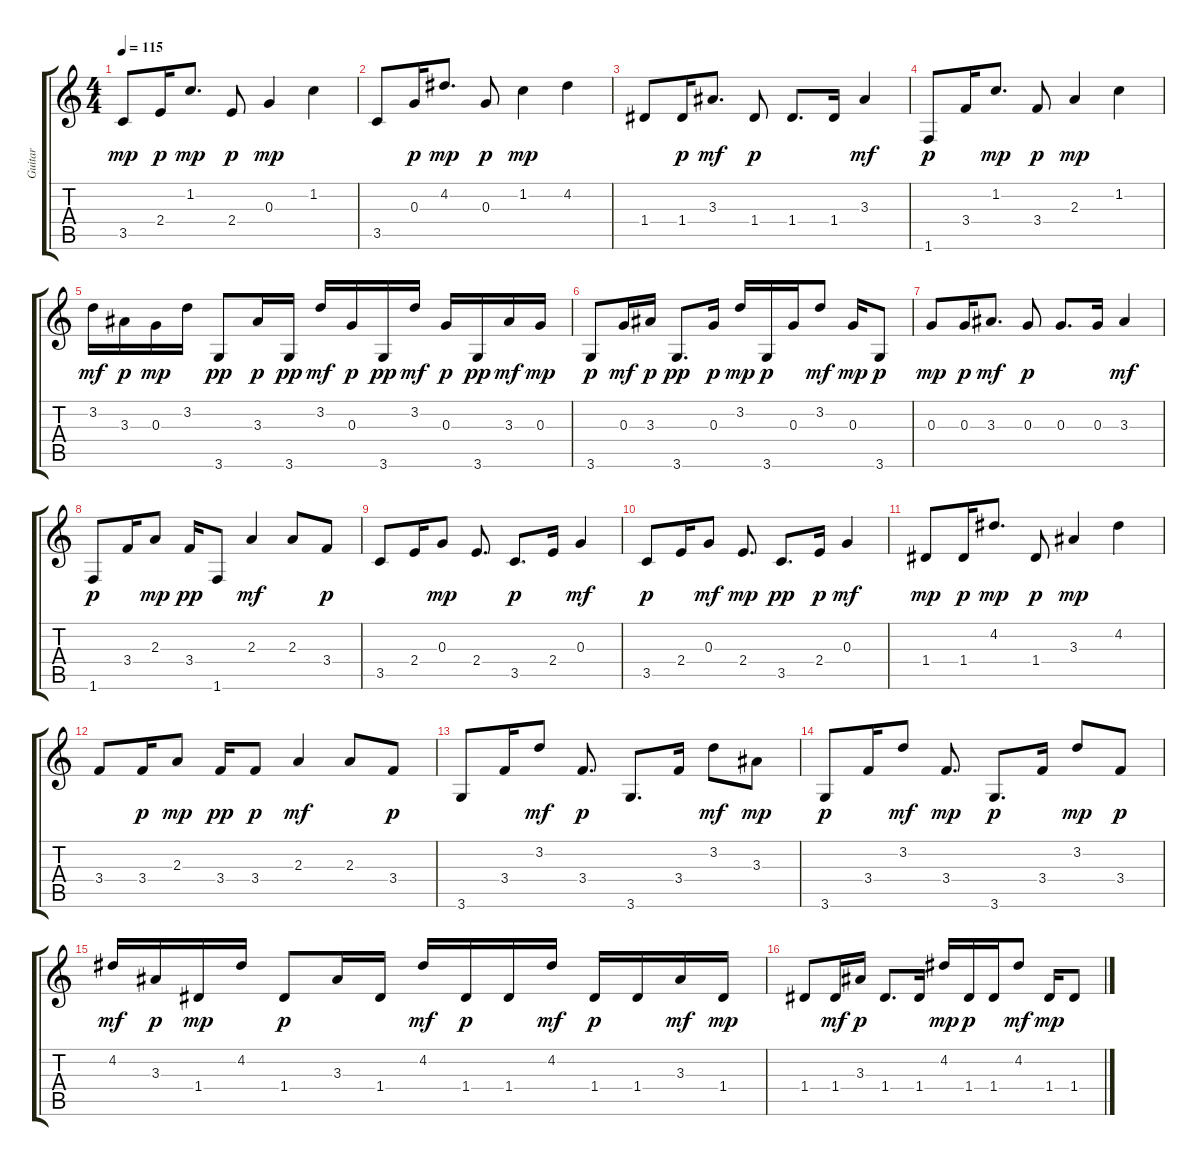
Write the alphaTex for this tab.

\track ("Guitar " "Guitar ") {instrument acousticguitarsteel}
\staff {score tabs}
\tuning (E4 B3 G3 D3 A2 E2) {hide}
\ts (4 4)
\tempo 115
\clef g2
\ks c
3.5.8{dy mp} 2.4.16{dy p} 1.2.8{d dy mp} 2.4.8{dy p} 0.3.4{dy mp} 1.2.4 |
3.5.8 0.3.16{dy p} 4.2.8{d dy mp} 0.3.8{dy p} 1.2.4{dy mp} 4.2.4 |
1.4.8 1.4.16{dy p} 3.3.8{d dy mf} 1.4.8{dy p} 1.4.8{d} 1.4.16 3.3.4{dy mf} |
1.6.8{dy p} 3.4.16 1.2.8{d dy mp} 3.4.8{dy p} 2.3.4{dy mp} 1.2.4 |
3.2.16{dy mf} 3.3.16{dy p} 0.3.16{dy mp} 3.2.16 3.6.8{dy pp} 3.3.16{dy p} 3.6.16{dy pp} 3.2.16{dy mf} 0.3.16{dy p} 3.6.16{dy pp} 3.2.16{dy mf} 0.3.16{dy p} 3.6.16{dy pp} 3.3.16{dy mf} 0.3.16{dy mp} |
3.6.8{dy p} 0.3.16{dy mf} 3.3.16{dy p} 3.6.8{d dy pp} 0.3.16{dy p} 3.2.16{dy mp} 3.6.16{dy p} 0.3.16 3.2.8{dy mf} 0.3.16{dy mp} 3.6.8{dy p} |
0.3.8{dy mp} 0.3.16{dy p} 3.3.8{d dy mf} 0.3.8{dy p} 0.3.8{d} 0.3.16 3.3.4{dy mf} |
1.6.8{dy p} 3.4.16 2.3.8{dy mp} 3.4.16{dy pp} 1.6.8 2.3.4{dy mf} 2.3.8 3.4.8{dy p} |
3.5.8 2.4.16 0.3.8{dy mp} 2.4.8{d} 3.5.8{d dy p} 2.4.16 0.3.4{dy mf} |
3.5.8{dy p} 2.4.16 0.3.8{dy mf} 2.4.8{d dy mp} 3.5.8{d dy pp} 2.4.16{dy p} 0.3.4{dy mf} |
1.4.8{dy mp} 1.4.16{dy p} 4.2.8{d dy mp} 1.4.8{dy p} 3.3.4{dy mp} 4.2.4 |
3.4.8 3.4.16{dy p} 2.3.8{dy mp} 3.4.16{dy pp} 3.4.8{dy p} 2.3.4{dy mf} 2.3.8 3.4.8{dy p} |
3.6.8 3.4.16 3.2.8{dy mf} 3.4.8{d dy p} 3.6.8{d} 3.4.16 3.2.8{dy mf} 3.3.8{dy mp} |
3.6.8{dy p} 3.4.16 3.2.8{dy mf} 3.4.8{d dy mp} 3.6.8{d dy p} 3.4.16 3.2.8{dy mp} 3.4.8{dy p} |
4.2.16{dy mf} 3.3.16{dy p} 1.4.16{dy mp} 4.2.16 1.4.8{dy p} 3.3.16 1.4.16 4.2.16{dy mf} 1.4.16{dy p} 1.4.16 4.2.16{dy mf} 1.4.16{dy p} 1.4.16 3.3.16{dy mf} 1.4.16{dy mp} |
1.4.8 1.4.16{dy mf} 3.3.16{dy p} 1.4.8{d} 1.4.16 4.2.16{dy mp} 1.4.16{dy p} 1.4.16 4.2.8{dy mf} 1.4.16{dy mp} 1.4.8
